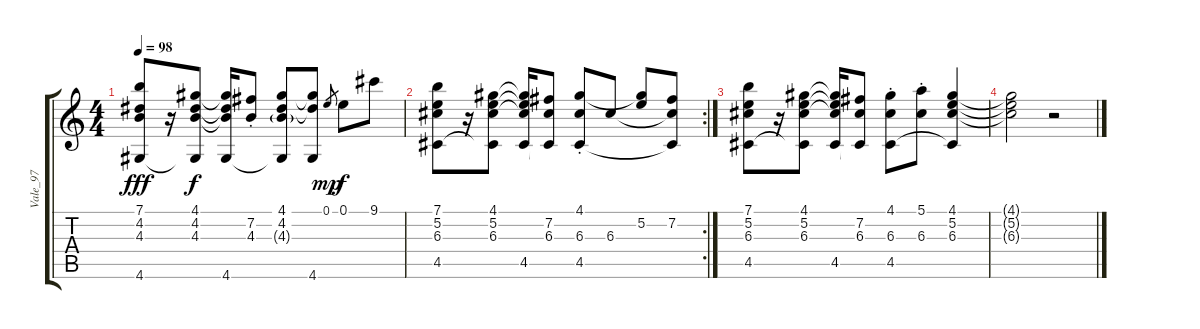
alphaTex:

\track ("Vale_97" "Vale_97") {instrument acousticguitarsteel}
\staff {score tabs}
\tuning (E4 B3 G3 D3 A2 E2) {hide}
\ts (4 4)
\tempo 98
\clef g2
\ks c
(7.1 4.2 4.3 4.6).8{dy fff} r.16 (4.1 4.2 4.3 4.6{t}).8{dy f} (4.1{t} 4.2{t} 4.3{t} 4.6).16 (7.2{st} 4.3).8 (4.1 4.2 4.3{g} 4.6{t}).8 (4.1{t} 4.2{t} 4.6).8 0.1.8{gr dy mp} 0.1.8{dy f} 9.1.8 |
\rc 2
(7.1 5.2 6.3 4.5).8 r.16 (4.1 5.2 6.3 4.5{t}).8 (4.1{t} 5.2{t} 6.3{t} 4.5).16 (7.2 6.3 4.5{t}).8 (4.1 6.3{st} 4.5).8 6.3.8 (4.1{t} 5.2).8 (7.2 6.3{t} 4.5{t}).8 |
(7.1 5.2 6.3 4.5).8 r.16 (4.1 5.2 6.3 4.5{t}).8 (4.1{t} 5.2{t} 6.3{t} 4.5).16 (7.2 6.3 4.5{t}).8 (4.1{st} 6.3{st} 4.5).8 (5.1{st} 6.3{st}).8 (4.1 5.2 6.3 4.5{t}).4 |
(4.1{t} 5.2{t} 6.3{t}).2 r.2
